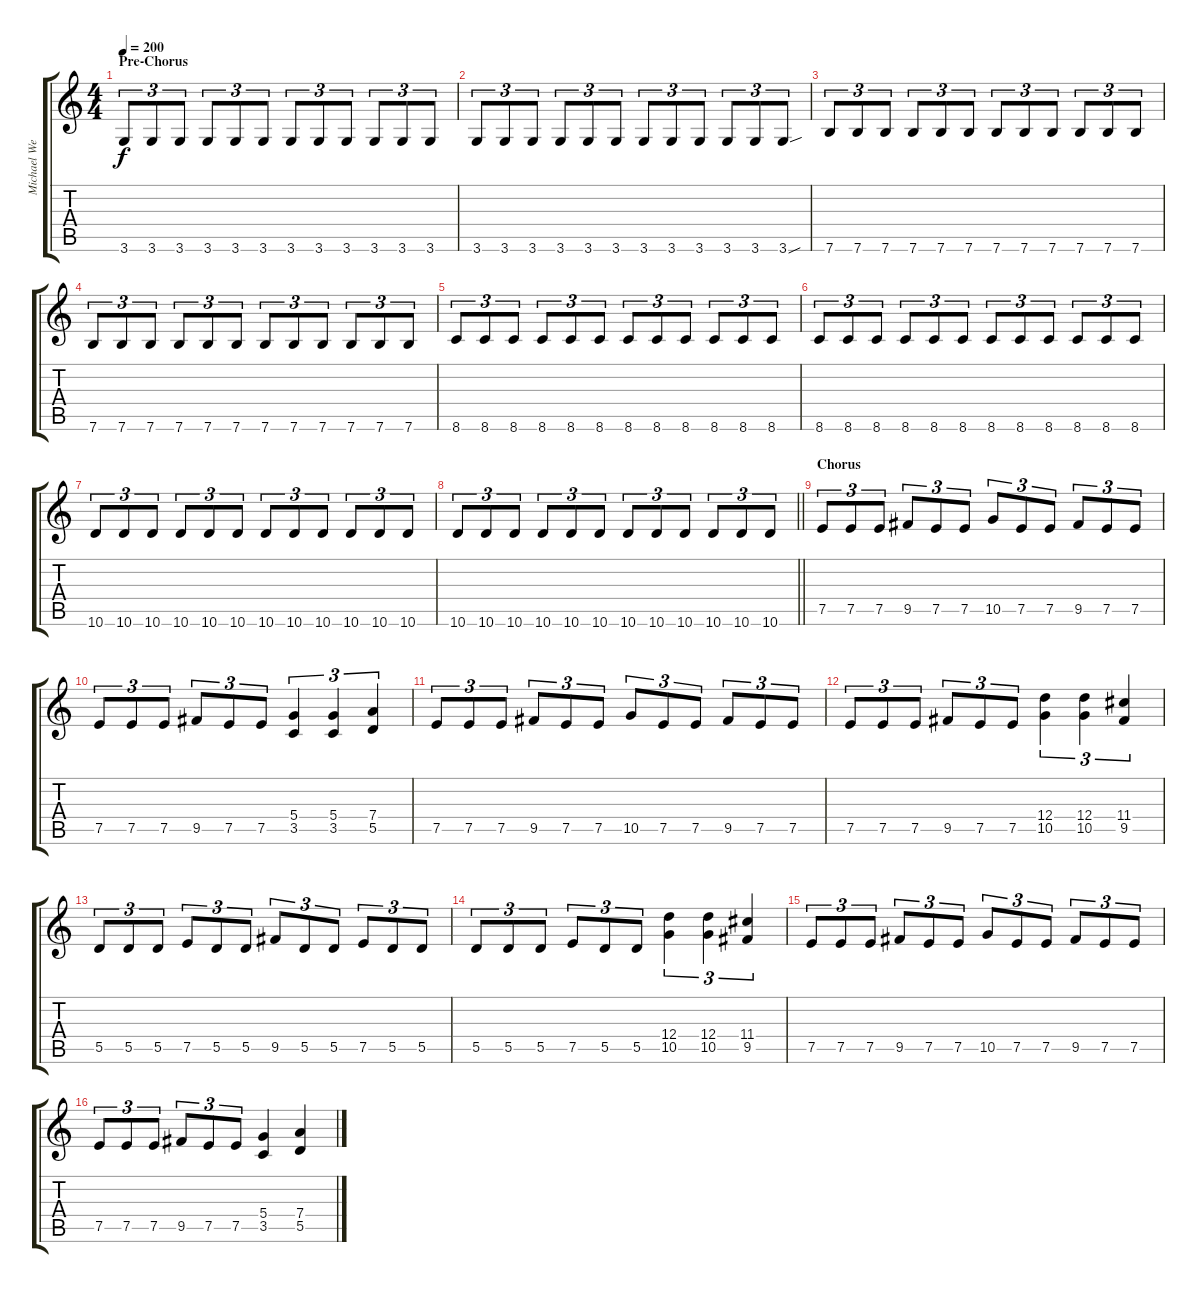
\track ("Michael Weikath" "Michael We") {instrument distortionguitar}
\staff {score tabs}
\tuning (E4 B3 G3 D3 A2 E2) {hide}
\ts (4 4)
\section ("" "Pre-Chorus")
\tempo 200
\clef g2
\ks c
3.6.8{tu (3 2) dy f} 3.6.8{tu (3 2)} 3.6.8{tu (3 2)} 3.6.8{tu (3 2)} 3.6.8{tu (3 2)} 3.6.8{tu (3 2)} 3.6.8{tu (3 2)} 3.6.8{tu (3 2)} 3.6.8{tu (3 2)} 3.6.8{tu (3 2)} 3.6.8{tu (3 2)} 3.6.8{tu (3 2)} |
3.6.8{tu (3 2)} 3.6.8{tu (3 2)} 3.6.8{tu (3 2)} 3.6.8{tu (3 2)} 3.6.8{tu (3 2)} 3.6.8{tu (3 2)} 3.6.8{tu (3 2)} 3.6.8{tu (3 2)} 3.6.8{tu (3 2)} 3.6.8{tu (3 2)} 3.6.8{tu (3 2)} 3.6{sou}.8{tu (3 2)} |
7.6.8{tu (3 2)} 7.6.8{tu (3 2)} 7.6.8{tu (3 2)} 7.6.8{tu (3 2)} 7.6.8{tu (3 2)} 7.6.8{tu (3 2)} 7.6.8{tu (3 2)} 7.6.8{tu (3 2)} 7.6.8{tu (3 2)} 7.6.8{tu (3 2)} 7.6.8{tu (3 2)} 7.6.8{tu (3 2)} |
7.6.8{tu (3 2)} 7.6.8{tu (3 2)} 7.6.8{tu (3 2)} 7.6.8{tu (3 2)} 7.6.8{tu (3 2)} 7.6.8{tu (3 2)} 7.6.8{tu (3 2)} 7.6.8{tu (3 2)} 7.6.8{tu (3 2)} 7.6.8{tu (3 2)} 7.6.8{tu (3 2)} 7.6.8{tu (3 2)} |
8.6.8{tu (3 2)} 8.6.8{tu (3 2)} 8.6.8{tu (3 2)} 8.6.8{tu (3 2)} 8.6.8{tu (3 2)} 8.6.8{tu (3 2)} 8.6.8{tu (3 2)} 8.6.8{tu (3 2)} 8.6.8{tu (3 2)} 8.6.8{tu (3 2)} 8.6.8{tu (3 2)} 8.6.8{tu (3 2)} |
8.6.8{tu (3 2)} 8.6.8{tu (3 2)} 8.6.8{tu (3 2)} 8.6.8{tu (3 2)} 8.6.8{tu (3 2)} 8.6.8{tu (3 2)} 8.6.8{tu (3 2)} 8.6.8{tu (3 2)} 8.6.8{tu (3 2)} 8.6.8{tu (3 2)} 8.6.8{tu (3 2)} 8.6.8{tu (3 2)} |
10.6.8{tu (3 2)} 10.6.8{tu (3 2)} 10.6.8{tu (3 2)} 10.6.8{tu (3 2)} 10.6.8{tu (3 2)} 10.6.8{tu (3 2)} 10.6.8{tu (3 2)} 10.6.8{tu (3 2)} 10.6.8{tu (3 2)} 10.6.8{tu (3 2)} 10.6.8{tu (3 2)} 10.6.8{tu (3 2)} |
\barLineRight lightlight
10.6.8{tu (3 2) volume 10} 10.6.8{tu (3 2)} 10.6.8{tu (3 2)} 10.6.8{tu (3 2)} 10.6.8{tu (3 2)} 10.6.8{tu (3 2)} 10.6.8{tu (3 2)} 10.6.8{tu (3 2)} 10.6.8{tu (3 2)} 10.6.8{tu (3 2)} 10.6.8{tu (3 2)} 10.6.8{tu (3 2)} |
\section ("" "Chorus")
7.5.8{tu (3 2) volume 15 balance 8} 7.5.8{tu (3 2)} 7.5.8{tu (3 2)} 9.5.8{tu (3 2)} 7.5.8{tu (3 2)} 7.5.8{tu (3 2)} 10.5.8{tu (3 2)} 7.5.8{tu (3 2)} 7.5.8{tu (3 2)} 9.5.8{tu (3 2)} 7.5.8{tu (3 2)} 7.5.8{tu (3 2)} |
7.5.8{tu (3 2)} 7.5.8{tu (3 2)} 7.5.8{tu (3 2)} 9.5.8{tu (3 2)} 7.5.8{tu (3 2)} 7.5.8{tu (3 2)} (5.4 3.5).4{tu (3 2)} (5.4 3.5).4{tu (3 2)} (7.4 5.5).4{tu (3 2)} |
7.5.8{tu (3 2)} 7.5.8{tu (3 2)} 7.5.8{tu (3 2)} 9.5.8{tu (3 2)} 7.5.8{tu (3 2)} 7.5.8{tu (3 2)} 10.5.8{tu (3 2)} 7.5.8{tu (3 2)} 7.5.8{tu (3 2)} 9.5.8{tu (3 2)} 7.5.8{tu (3 2)} 7.5.8{tu (3 2)} |
7.5.8{tu (3 2)} 7.5.8{tu (3 2)} 7.5.8{tu (3 2)} 9.5.8{tu (3 2)} 7.5.8{tu (3 2)} 7.5.8{tu (3 2)} (12.4 10.5).4{tu (3 2)} (12.4 10.5).4{tu (3 2)} (11.4 9.5).4{tu (3 2)} |
5.5.8{tu (3 2)} 5.5.8{tu (3 2)} 5.5.8{tu (3 2)} 7.5.8{tu (3 2)} 5.5.8{tu (3 2)} 5.5.8{tu (3 2)} 9.5.8{tu (3 2)} 5.5.8{tu (3 2)} 5.5.8{tu (3 2)} 7.5.8{tu (3 2)} 5.5.8{tu (3 2)} 5.5.8{tu (3 2)} |
5.5.8{tu (3 2)} 5.5.8{tu (3 2)} 5.5.8{tu (3 2)} 7.5.8{tu (3 2)} 5.5.8{tu (3 2)} 5.5.8{tu (3 2)} (12.4 10.5).4{tu (3 2)} (12.4 10.5).4{tu (3 2)} (11.4 9.5).4{tu (3 2)} |
7.5.8{tu (3 2)} 7.5.8{tu (3 2)} 7.5.8{tu (3 2)} 9.5.8{tu (3 2)} 7.5.8{tu (3 2)} 7.5.8{tu (3 2)} 10.5.8{tu (3 2)} 7.5.8{tu (3 2)} 7.5.8{tu (3 2)} 9.5.8{tu (3 2)} 7.5.8{tu (3 2)} 7.5.8{tu (3 2)} |
7.5.8{tu (3 2)} 7.5.8{tu (3 2)} 7.5.8{tu (3 2)} 9.5.8{tu (3 2)} 7.5.8{tu (3 2)} 7.5.8{tu (3 2)} (5.4 3.5).4 (7.4 5.5).4
